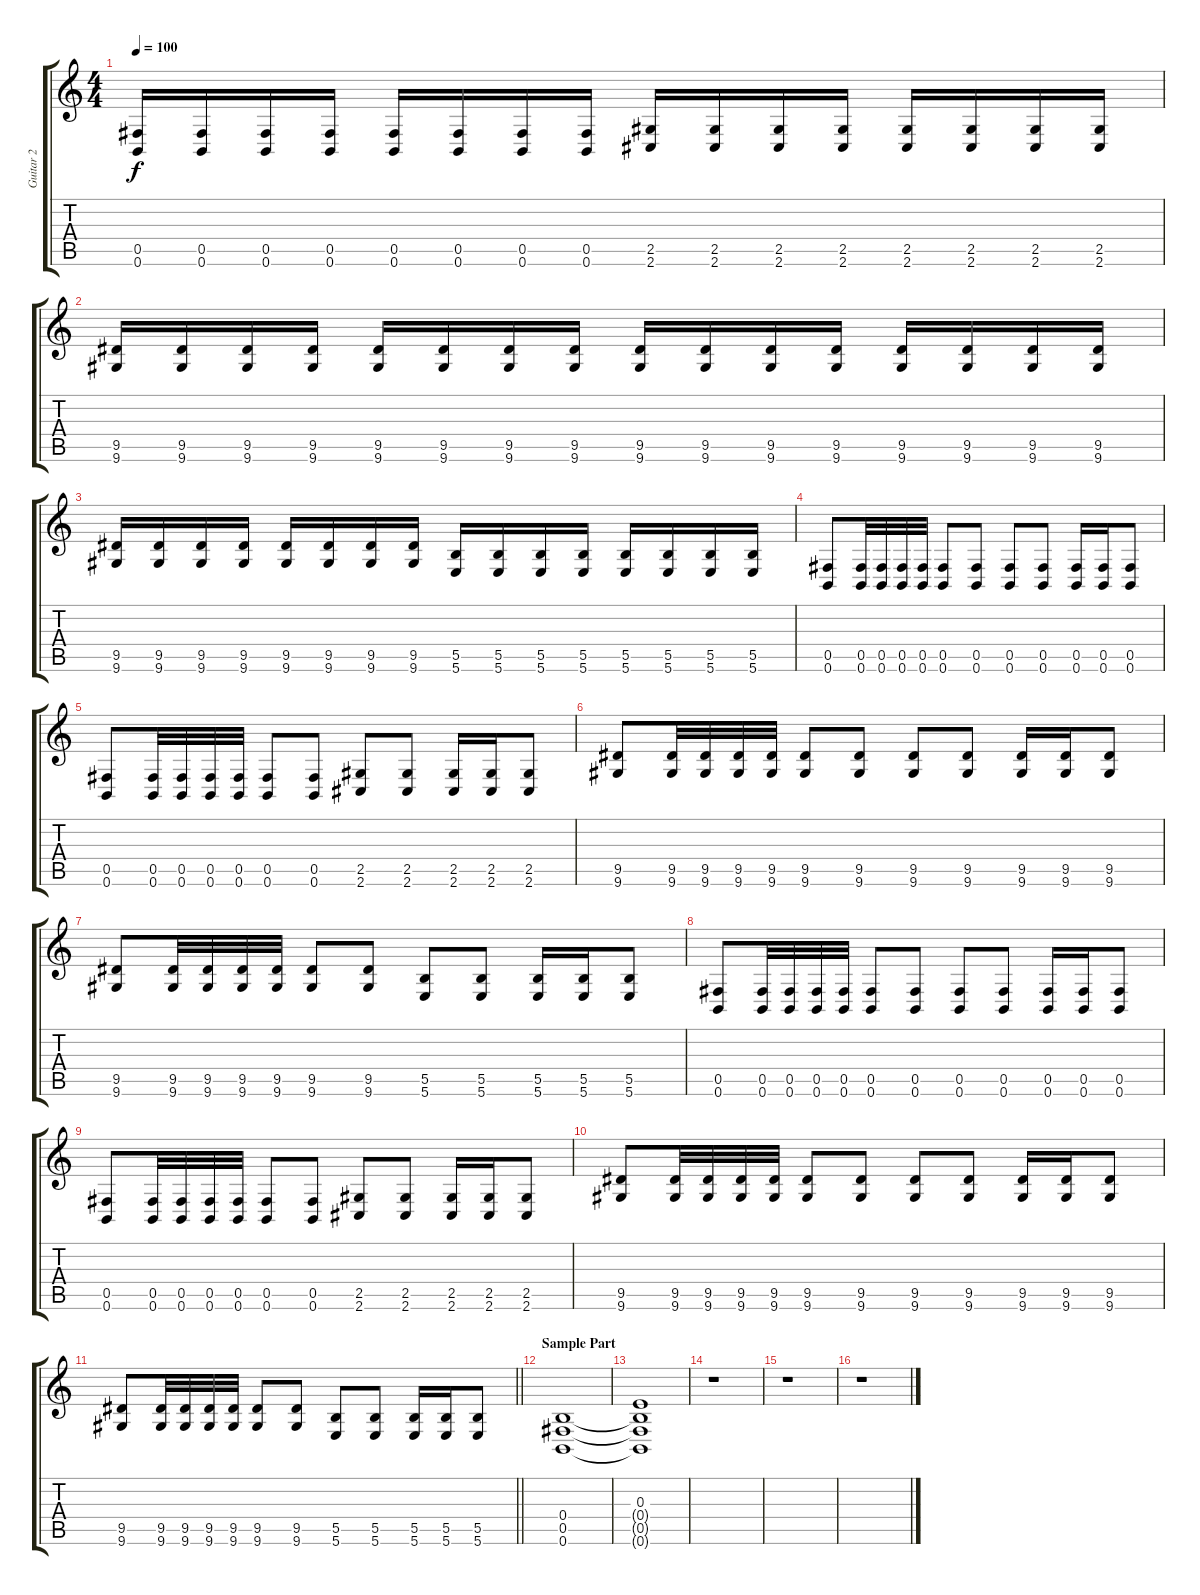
\track ("Guitar 2" "Guitar 2") {instrument distortionguitar}
\staff {score tabs}
\tuning (Db4 Ab3 E3 B2 Gb2 B1) {hide}
\ts (4 4)
\tempo 100
\clef g2
\ks c
(0.5 0.6).16{dy f} (0.5 0.6).16 (0.5 0.6).16 (0.5 0.6).16 (0.5 0.6).16 (0.5 0.6).16 (0.5 0.6).16 (0.5 0.6).16 (2.5 2.6).16 (2.5 2.6).16 (2.5 2.6).16 (2.5 2.6).16 (2.5 2.6).16 (2.5 2.6).16 (2.5 2.6).16 (2.5 2.6).16 |
(9.5 9.6).16 (9.5 9.6).16 (9.5 9.6).16 (9.5 9.6).16 (9.5 9.6).16 (9.5 9.6).16 (9.5 9.6).16 (9.5 9.6).16 (9.5 9.6).16 (9.5 9.6).16 (9.5 9.6).16 (9.5 9.6).16 (9.5 9.6).16 (9.5 9.6).16 (9.5 9.6).16 (9.5 9.6).16 |
(9.5 9.6).16 (9.5 9.6).16 (9.5 9.6).16 (9.5 9.6).16 (9.5 9.6).16 (9.5 9.6).16 (9.5 9.6).16 (9.5 9.6).16 (5.5 5.6).16 (5.5 5.6).16 (5.5 5.6).16 (5.5 5.6).16 (5.5 5.6).16 (5.5 5.6).16 (5.5 5.6).16 (5.5 5.6).16 |
(0.5 0.6).8 (0.5 0.6).32 (0.5 0.6).32 (0.5 0.6).32 (0.5 0.6).32 (0.5 0.6).8 (0.5 0.6).8 (0.5 0.6).8 (0.5 0.6).8 (0.5 0.6).16 (0.5 0.6).16 (0.5 0.6).8 |
(0.5 0.6).8 (0.5 0.6).32 (0.5 0.6).32 (0.5 0.6).32 (0.5 0.6).32 (0.5 0.6).8 (0.5 0.6).8 (2.5 2.6).8 (2.5 2.6).8 (2.5 2.6).16 (2.5 2.6).16 (2.5 2.6).8 |
(9.5 9.6).8 (9.5 9.6).32 (9.5 9.6).32 (9.5 9.6).32 (9.5 9.6).32 (9.5 9.6).8 (9.5 9.6).8 (9.5 9.6).8 (9.5 9.6).8 (9.5 9.6).16 (9.5 9.6).16 (9.5 9.6).8 |
(9.5 9.6).8 (9.5 9.6).32 (9.5 9.6).32 (9.5 9.6).32 (9.5 9.6).32 (9.5 9.6).8 (9.5 9.6).8 (5.5 5.6).8 (5.5 5.6).8 (5.5 5.6).16 (5.5 5.6).16 (5.5 5.6).8 |
(0.5 0.6).8 (0.5 0.6).32 (0.5 0.6).32 (0.5 0.6).32 (0.5 0.6).32 (0.5 0.6).8 (0.5 0.6).8 (0.5 0.6).8 (0.5 0.6).8 (0.5 0.6).16 (0.5 0.6).16 (0.5 0.6).8 |
(0.5 0.6).8 (0.5 0.6).32 (0.5 0.6).32 (0.5 0.6).32 (0.5 0.6).32 (0.5 0.6).8 (0.5 0.6).8 (2.5 2.6).8 (2.5 2.6).8 (2.5 2.6).16 (2.5 2.6).16 (2.5 2.6).8 |
(9.5 9.6).8 (9.5 9.6).32 (9.5 9.6).32 (9.5 9.6).32 (9.5 9.6).32 (9.5 9.6).8 (9.5 9.6).8 (9.5 9.6).8 (9.5 9.6).8 (9.5 9.6).16 (9.5 9.6).16 (9.5 9.6).8 |
\barLineRight lightlight
(9.5 9.6).8 (9.5 9.6).32 (9.5 9.6).32 (9.5 9.6).32 (9.5 9.6).32 (9.5 9.6).8 (9.5 9.6).8 (5.5 5.6).8 (5.5 5.6).8 (5.5 5.6).16 (5.5 5.6).16 (5.5 5.6).8 |
\section ("" "Sample Part")
(0.4 0.5 0.6).1{volume 0} |
(0.3 0.4{t} 0.5{t} 0.6{t}).1 |
r.1 |
r.1 |
r.1
